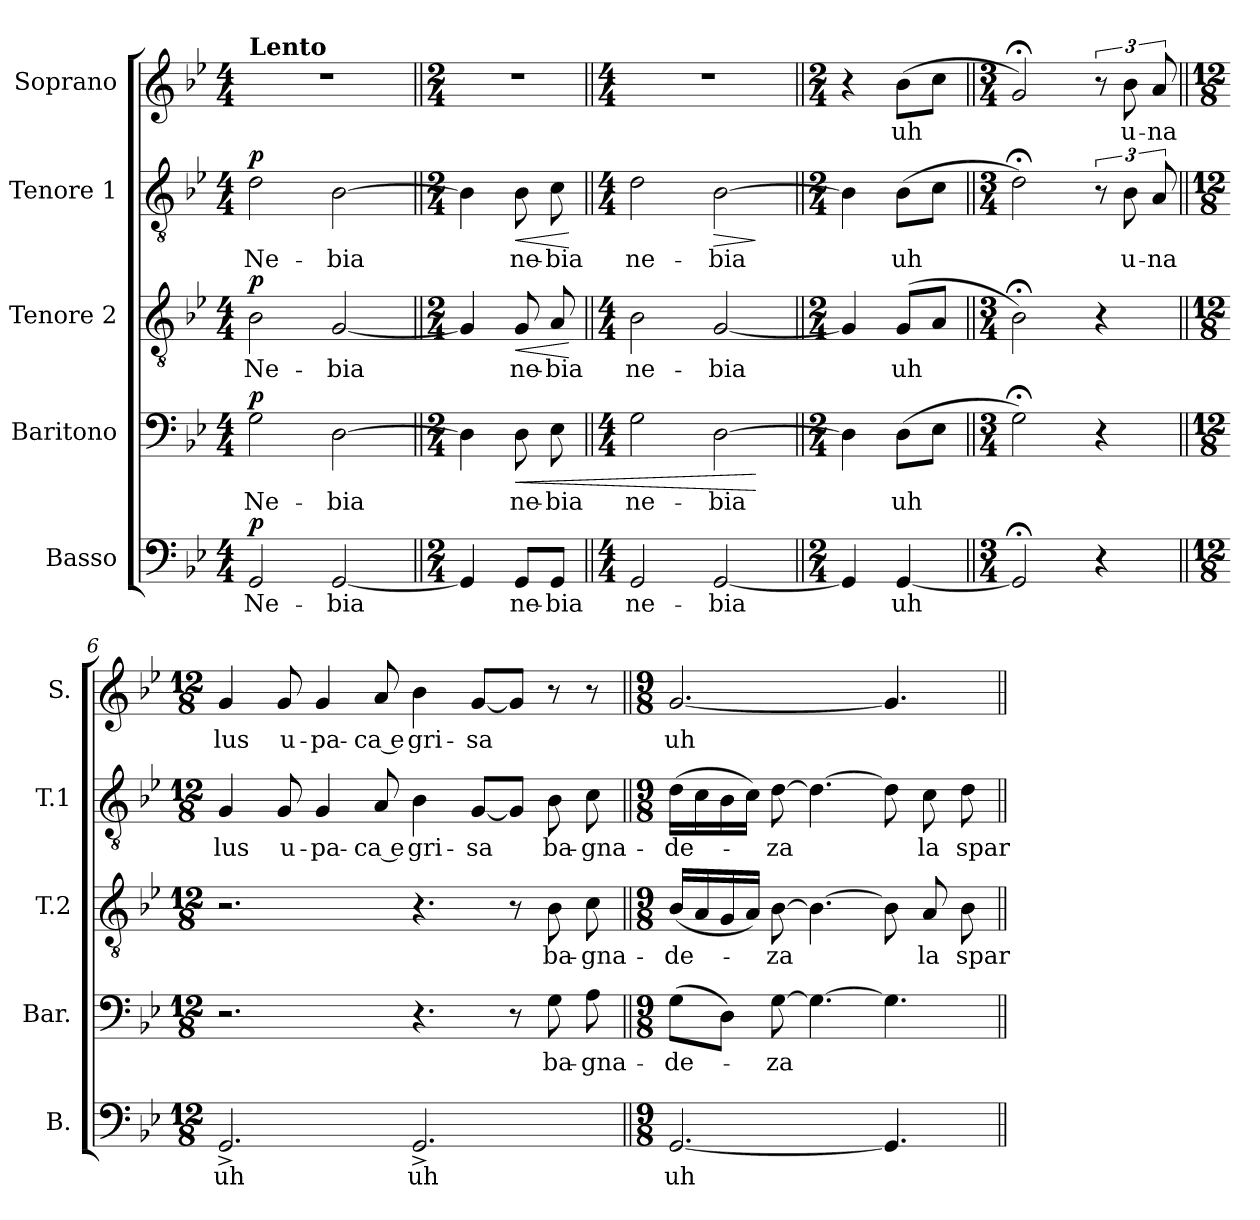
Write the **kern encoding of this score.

**kern	**text	**dynam	**kern	**text	**dynam	**kern	**text	**dynam	**kern	**text	**dynam	**kern	**text
*part5	*part5	*part5	*part4	*part4	*part4	*part3	*part3	*part3	*part2	*part2	*part2	*part1	*part1
*staff5	*staff5	*staff5	*staff4	*staff4	*staff4	*staff3	*staff3	*staff3	*staff2	*staff2	*staff2	*staff1	*staff1
*I"Basso	*	*	*I"Baritono	*	*	*I"Tenore 2	*	*	*I"Tenore 1	*	*	*I"Soprano	*
*I'B.	*	*	*I'Bar.	*	*	*I'T.2	*	*	*I'T.1	*	*	*I'S.	*
*clefF4	*	*	*clefF4	*	*	*clefGv2	*	*	*clefGv2	*	*	*clefG2	*
*k[b-e-]	*	*	*k[b-e-]	*	*	*k[b-e-]	*	*	*k[b-e-]	*	*	*k[b-e-]	*
*g:	*	*	*g:	*	*	*g:	*	*	*g:	*	*	*g:	*
*M4/4	*	*	*M4/4	*	*	*M4/4	*	*	*M4/4	*	*	*M4/4	*
*MM46	*	*	*MM46	*	*	*MM46	*	*	*MM46	*	*	*MM46	*
=1	=1	=1	=1	=1	=1	=1	=1	=1	=1	=1	=1	=1	=1
!	!	!	!	!	!	!	!	!	!	!	!	!LO:TX:a:B:t=Lento	!
!	!LO:LY:b	!LO:DY:b	!	!LO:LY:b	!LO:DY:b	!	!LO:LY:b	!LO:DY:b	!	!LO:LY:b	!LO:DY:b	!	!
2GG/	Ne-	p	2G\	Ne-	p	2B-\	Ne-	p	2d\	Ne-	p	1r	.
!	!LO:LY:b	!	!	!LO:LY:b	!	!	!LO:LY:b	!	!	!LO:LY:b	!	!	!
[2GG/	-bia	.	[2D\	-bia	.	[2G/	-bia	.	[2B-\	-bia	.	.	.
=2||	=2||	=2||	=2||	=2||	=2||	=2||	=2||	=2||	=2||	=2||	=2||	=2||	=2||
*M2/4	*	*	*M2/4	*	*	*M2/4	*	*	*M2/4	*	*	*M2/4	*
4GG/]	.	.	4D\]	.	.	4G/]	.	.	4B-\]	.	.	2r	.
!	!LO:LY:b	!	!	!LO:LY:b	!LO:HP:b	!	!LO:LY:b	!LO:HP:b	!	!LO:LY:b	!LO:HP:b	!	!
8GG/L	ne-	.	8D\	ne-	<	8G/	ne-	<	8B-\	ne-	<	.	.
!	!LO:LY:b	!	!	!LO:LY:b	!	!	!LO:LY:b	!	!	!LO:LY:b	!	!	!
8GG/J	-bia	.	8E-\	-bia	.	8A/	-bia	.	8c\	-bia	.	.	.
.	.	.	.	.	.	.	.	[	.	.	[	.	.
=3||	=3||	=3||	=3||	=3||	=3||	=3||	=3||	=3||	=3||	=3||	=3||	=3||	=3||
*M4/4	*	*	*M4/4	*	*	*M4/4	*	*	*M4/4	*	*	*M4/4	*
!	!LO:LY:b	!	!	!LO:LY:b	!	!	!LO:LY:b	!	!	!LO:LY:b	!	!	!
2GG/	ne-	.	2G\	ne-	.	2B-\	ne-	.	2d\	ne-	.	1r	.
!	!LO:LY:b	!	!	!LO:LY:b	!	!	!LO:LY:b	!	!	!LO:LY:b	!LO:HP:b	!	!
[2GG/	-bia	.	[2D\	-bia	.	[2G/	-bia	.	[2B-\	-bia	>	.	.
.	.	.	.	.	[	.	.	.	.	.	]	.	.
=4||	=4||	=4||	=4||	=4||	=4||	=4||	=4||	=4||	=4||	=4||	=4||	=4||	=4||
*M2/4	*	*	*M2/4	*	*	*M2/4	*	*	*M2/4	*	*	*M2/4	*
4GG/]	.	.	4D\]	.	.	4G/]	.	.	4B-\]	.	.	4r	.
!	!LO:LY:b	!	!	!LO:LY:b	!	!	!LO:LY:b	!	!	!LO:LY:b	!	!	!LO:LY:b
[4GG/	uh	.	(>8D\L	uh	.	(>8G/L	uh	.	(>8B-\L	uh	.	(>8b-\L	uh
.	.	.	8E-\J	.	.	8A/J	.	.	8c\J	.	.	8cc\J	.
=5||	=5||	=5||	=5||	=5||	=5||	=5||	=5||	=5||	=5||	=5||	=5||	=5||	=5||
*M3/4	*	*	*M3/4	*	*	*M3/4	*	*	*M3/4	*	*	*M3/4	*
2GG;</]	.	.	2G;<\)	.	.	2B-;<\)	.	.	2d;<\)	.	.	2g;</)	.
4r	.	.	4r	.	.	4r	.	.	12r	.	.	12r	.
!	!	!	!	!	!	!	!	!	!	!LO:LY:b	!	!	!LO:LY:b
.	.	.	.	.	.	.	.	.	12B-\	u-	.	12b-\	u-
!	!	!	!	!	!	!	!	!	!	!LO:LY:b	!	!	!LO:LY:b
.	.	.	.	.	.	.	.	.	12A/	-na	.	12a/	-na
!!LO:LB:g=z
=6||	=6||	=6||	=6||	=6||	=6||	=6||	=6||	=6||	=6||	=6||	=6||	=6||	=6||
*M12/8	*	*	*M12/8	*	*	*M12/8	*	*	*M12/8	*	*	*M12/8	*
!	!LO:LY:b	!	!	!	!	!	!	!	!	!LO:LY:b	!	!	!LO:LY:b
2.GG^/	uh	.	2.r	.	.	2.r	.	.	4G/	lus	.	4g/	lus
!	!	!	!	!	!	!	!	!	!	!LO:LY:b	!	!	!LO:LY:b
.	.	.	.	.	.	.	.	.	8G/	u-	.	8g/	u-
!	!	!	!	!	!	!	!	!	!	!LO:LY:b	!	!	!LO:LY:b
.	.	.	.	.	.	.	.	.	4G/	-pa-	.	4g/	-pa-
!	!	!	!	!	!	!	!	!	!	!LO:LY:b	!	!	!LO:LY:b
.	.	.	.	.	.	.	.	.	8A/	ca e	.	8a/	ca e
!	!LO:LY:b	!	!	!	!	!	!	!	!	!LO:LY:b	!	!	!LO:LY:b
2.GG^/	uh	.	4.r	.	.	4.r	.	.	4B-\	gri-	.	4b-\	gri-
!	!	!	!	!	!	!	!	!	!	!LO:LY:b	!	!	!LO:LY:b
.	.	.	.	.	.	.	.	.	[8G/L	-sa	.	[8g/L	-sa
.	.	.	8r	.	.	8r	.	.	8G/J]	.	.	8g/J]	.
!	!	!	!	!LO:LY:b	!	!	!LO:LY:b	!	!	!LO:LY:b	!	!	!
.	.	.	8G\	ba-	.	8B-\	ba-	.	8B-\	ba-	.	8r	.
!	!	!	!	!LO:LY:b	!	!	!LO:LY:b	!	!	!LO:LY:b	!	!	!
.	.	.	8A\	-gna-	.	8c\	-gna-	.	8c\	-gna-	.	8r	.
=7||	=7||	=7||	=7||	=7||	=7||	=7||	=7||	=7||	=7||	=7||	=7||	=7||	=7||
*M9/8	*	*	*M9/8	*	*	*M9/8	*	*	*M9/8	*	*	*M9/8	*
!	!LO:LY:b	!	!	!LO:LY:b	!	!	!LO:LY:b	!	!	!LO:LY:b	!	!	!LO:LY:b
[2.GG/	uh	.	(>8G\L	-de-	.	(<16B-/LL	-de-	.	(>16d\LL	-de-	.	[2.g/	uh
.	.	.	.	.	.	16A/	.	.	16c\	.	.	.	.
.	.	.	8D\J)	.	.	16G/	.	.	16B-\	.	.	.	.
.	.	.	.	.	.	16A/JJ)	.	.	16c\JJ)	.	.	.	.
!	!	!	!	!LO:LY:b	!	!	!LO:LY:b	!	!	!LO:LY:b	!	!	!
.	.	.	[8G\	-za	.	[8B-\	-za	.	[8d\	-za	.	.	.
.	.	.	4.G\_	.	.	4.B-\_	.	.	4.d\_	.	.	.	.
4.GG/]	.	.	4.G\]	.	.	8B-\]	.	.	8d\]	.	.	4.g/]	.
!	!	!	!	!	!	!	!LO:LY:b	!	!	!LO:LY:b	!	!	!
.	.	.	.	.	.	8A/	la	.	8c\	la	.	.	.
!	!	!	!	!	!	!	!LO:LY:b	!	!	!LO:LY:b	!	!	!
.	.	.	.	.	.	8B-\	spar-	.	8d\	spar-	.	.	.
=||	=||	=||	=||	=||	=||	=||	=||	=||	=||	=||	=||	=||	=||
*-	*-	*-	*-	*-	*-	*-	*-	*-	*-	*-	*-	*-	*-
